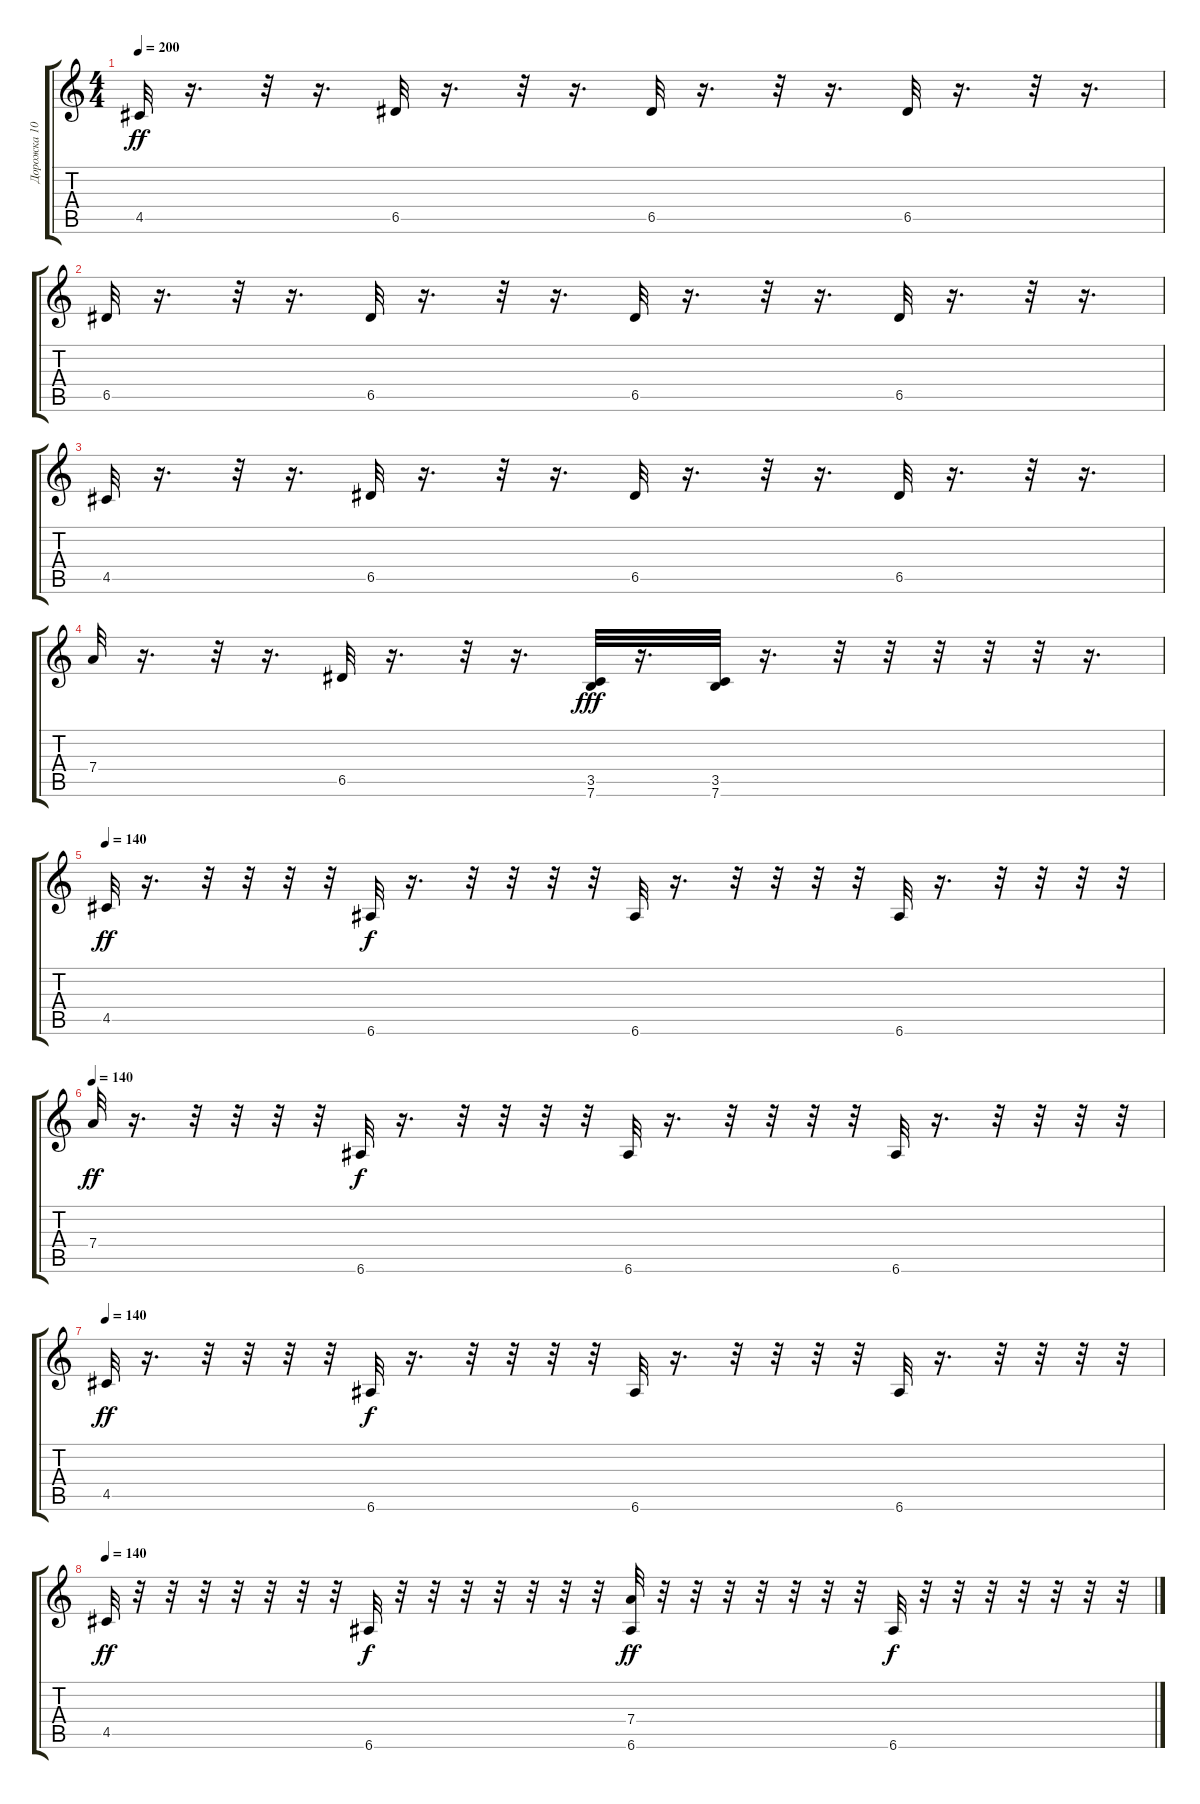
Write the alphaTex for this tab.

\track ("Дорожка 10" "Дорожка 10") {instrument acousticguitarnylon}
\staff {score tabs}
\tuning (E4 B3 G3 D3 A2 E2) {hide}
\ts (4 4)
\tempo 200
\clef g2
\ks c
4.5.32{dy ff} r.16{d} r.32 r.16{d} 6.5.32 r.16{d} r.32 r.16{d} 6.5.32 r.16{d} r.32 r.16{d} 6.5.32 r.16{d} r.32 r.16{d} |
6.5.32 r.16{d} r.32 r.16{d} 6.5.32 r.16{d} r.32 r.16{d} 6.5.32 r.16{d} r.32 r.16{d} 6.5.32 r.16{d} r.32 r.16{d} |
4.5.32 r.16{d} r.32 r.16{d} 6.5.32 r.16{d} r.32 r.16{d} 6.5.32 r.16{d} r.32 r.16{d} 6.5.32 r.16{d} r.32 r.16{d} |
7.4.32 r.16{d} r.32 r.16{d} 6.5.32 r.16{d} r.32 r.16{d} (3.5 7.6).32{dy fff} r.16{d} (3.5 7.6).32 r.16{d} r.32 r.32 r.32 r.32 r.32 r.16{d} |
\tempo 140
4.5.32{dy ff} r.16{d} r.32 r.32 r.32 r.32 6.6.32{dy f} r.16{d} r.32 r.32 r.32 r.32 6.6.32 r.16{d} r.32 r.32 r.32 r.32 6.6.32 r.16{d} r.32 r.32 r.32 r.32 |
\tempo 140
7.4.32{dy ff} r.16{d} r.32 r.32 r.32 r.32 6.6.32{dy f} r.16{d} r.32 r.32 r.32 r.32 6.6.32 r.16{d} r.32 r.32 r.32 r.32 6.6.32 r.16{d} r.32 r.32 r.32 r.32 |
\tempo 140
4.5.32{dy ff} r.16{d} r.32 r.32 r.32 r.32 6.6.32{dy f} r.16{d} r.32 r.32 r.32 r.32 6.6.32 r.16{d} r.32 r.32 r.32 r.32 6.6.32 r.16{d} r.32 r.32 r.32 r.32 |
\tempo 140
4.5.32{dy ff} r.32 r.32 r.32 r.32 r.32 r.32 r.32 6.6.32{dy f} r.32 r.32 r.32 r.32 r.32 r.32 r.32 (7.4 6.6).32{dy ff} r.32 r.32 r.32 r.32 r.32 r.32 r.32 6.6.32{dy f} r.32 r.32 r.32 r.32 r.32 r.32 r.32
